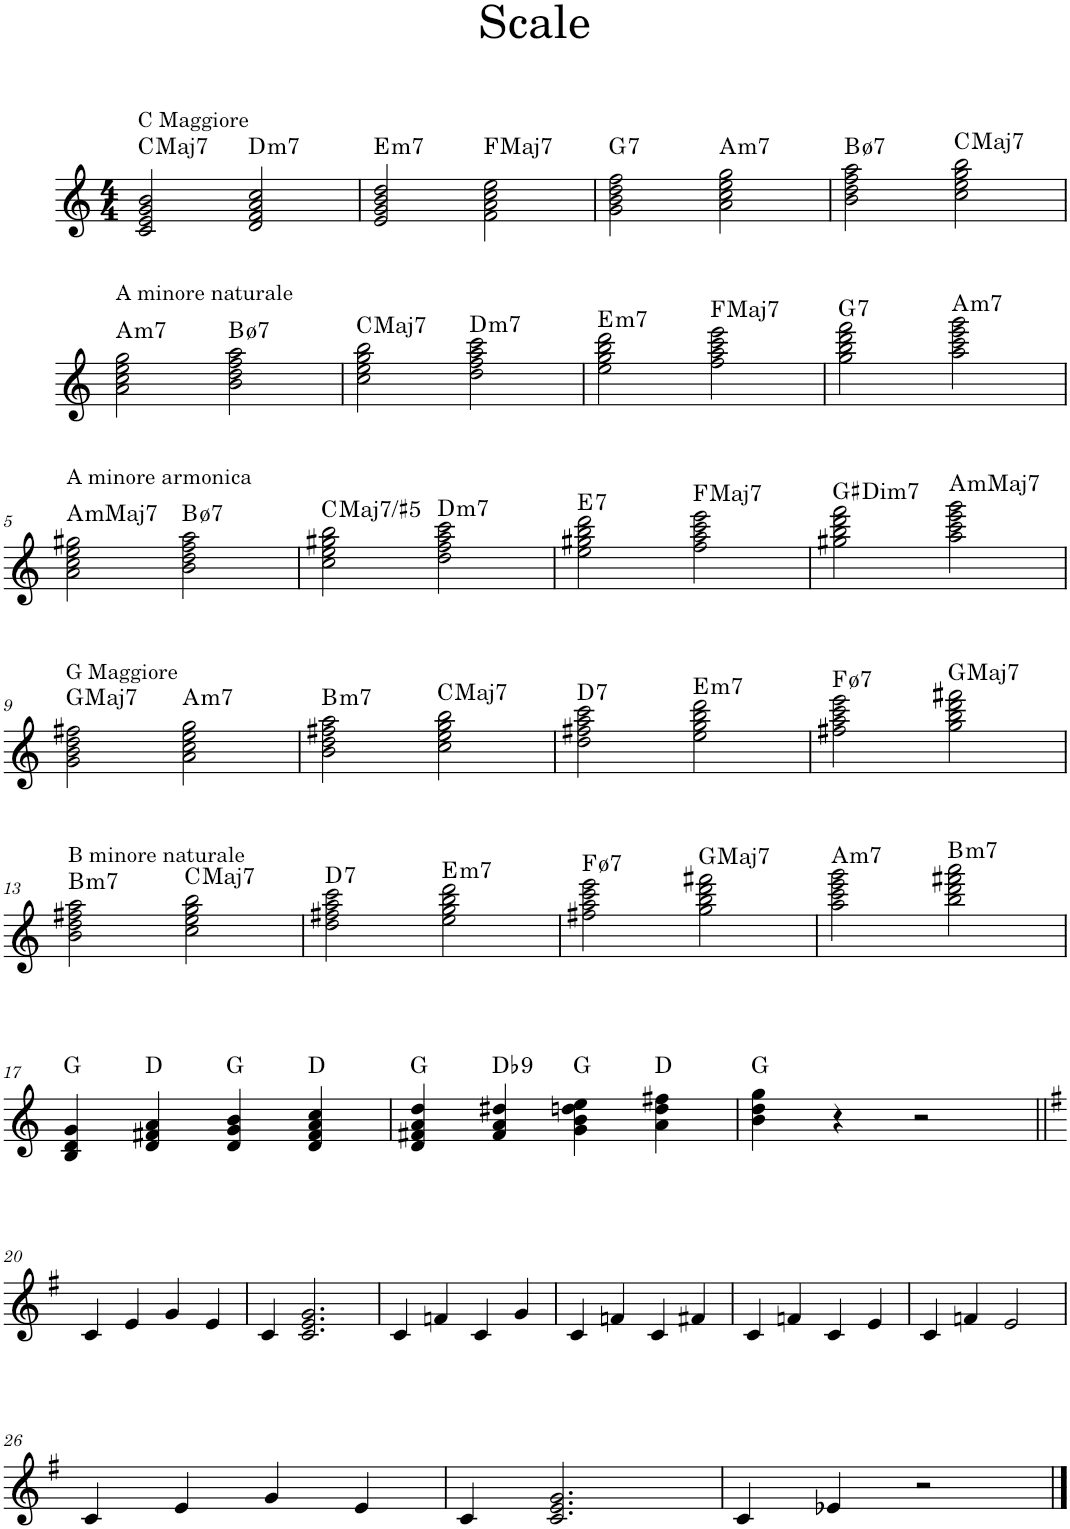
**kern	**harte
*part1	*part1
*staff1	*
*I"Piano	*
*I'Pno.	*
*clefG2	*
*k[]	*
*M4/4	*
=1	=1
!LO:TX:a:t=C Maggiore	!LO:H:kt=Maj7
2c/ 2e/ 2g/ 2b/	C:maj7
!	!LO:H:kt=m7
2d/ 2f/ 2a/ 2cc/	D:min7
=2	=2
!	!LO:H:kt=m7
2e/ 2g/ 2b/ 2dd/	E:min7
!	!LO:H:kt=Maj7
2f\ 2a\ 2cc\ 2ee\	F:maj7
=3	=3
!	!LO:H:kt=7
2g\ 2b\ 2dd\ 2ff\	G:7
!	!LO:H:kt=m7
2a\ 2cc\ 2ee\ 2gg\	A:min7
=4	=4
!	!LO:H:kt=7
2b\ 2dd\ 2ff\ 2aa\	B:hdim7
!	!LO:H:kt=Maj7
2cc\ 2ee\ 2gg\ 2bb\	C:maj7
!!LO:LB:g=z
=1	=1
!LO:TX:a:t=A minore naturale	!
!	!LO:H:kt=m7
2a\ 2cc\ 2ee\ 2gg\	A:min7
!	!LO:H:kt=7
2b\ 2dd\ 2ff\ 2aa\	B:hdim7
=2	=2
!	!LO:H:kt=Maj7
2cc\ 2ee\ 2gg\ 2bb\	C:maj7
!	!LO:H:kt=m7
2dd\ 2ff\ 2aa\ 2ccc\	D:min7
=3	=3
!	!LO:H:kt=m7
2ee\ 2gg\ 2bb\ 2ddd\	E:min7
!	!LO:H:kt=Maj7
2ff\ 2aa\ 2ccc\ 2eee\	F:maj7
=4	=4
!	!LO:H:kt=7
2gg\ 2bb\ 2ddd\ 2fff\	G:7
!	!LO:H:kt=m7
2aa\ 2ccc\ 2eee\ 2ggg\	A:min7
!!LO:LB:g=z
=5	=5
!LO:TX:a:t=A minore armonica	!
!	!LO:H:kt=mMaj7
2a\ 2cc\ 2ee\ 2gg#X\	A:minmaj7
!	!LO:H:kt=7
2b\ 2dd\ 2ff\ 2aa\	B:hdim7
=6	=6
!	!LO:H:kt=Maj7/
2cc\ 2ee\ 2gg#X\ 2bb\	C:(3,#5)
!	!LO:H:kt=m7
2dd\ 2ff\ 2aa\ 2ccc\	D:min7
=7	=7
!	!LO:H:kt=7
2ee\ 2gg#X\ 2bb\ 2ddd\	E:7
!	!LO:H:kt=Maj7
2ff\ 2aa\ 2ccc\ 2eee\	F:maj7
=8	=8
!	!LO:H:kt=Dim7
2gg#X\ 2bb\ 2ddd\ 2fff\	G#:dim7
!	!LO:H:kt=mMaj7
2aa\ 2ccc\ 2eee\ 2ggg\	A:minmaj7
!!LO:LB:g=z
=9	=9
!LO:TX:a:t=G Maggiore	!LO:H:kt=Maj7
2g\ 2b\ 2dd\ 2ff#X\	G:maj7
!	!LO:H:kt=m7
2a\ 2cc\ 2ee\ 2gg\	A:min7
=10	=10
!	!LO:H:kt=m7
2b\ 2dd\ 2ff#X\ 2aa\	B:min7
!	!LO:H:kt=Maj7
2cc\ 2ee\ 2gg\ 2bb\	C:maj7
=11	=11
!	!LO:H:kt=7
2dd\ 2ff#X\ 2aa\ 2ccc\	D:7
!	!LO:H:kt=m7
2ee\ 2gg\ 2bb\ 2ddd\	E:min7
=12	=12
!	!LO:H:kt=7
2ff#X\ 2aa\ 2ccc\ 2eee\	F:hdim7
!	!LO:H:kt=Maj7
2gg\ 2bb\ 2ddd\ 2fff#X\	G:maj7
!!LO:LB:g=z
=13	=13
!LO:TX:a:t=B minore naturale	!LO:H:kt=m7
2b\ 2dd\ 2ff#X\ 2aa\	B:min7
!	!LO:H:kt=Maj7
2cc\ 2ee\ 2gg\ 2bb\	C:maj7
=14	=14
!	!LO:H:kt=7
2dd\ 2ff#X\ 2aa\ 2ccc\	D:7
!	!LO:H:kt=m7
2ee\ 2gg\ 2bb\ 2ddd\	E:min7
=15	=15
!	!LO:H:kt=7
2ff#X\ 2aa\ 2ccc\ 2eee\	F:hdim7
!	!LO:H:kt=Maj7
2gg\ 2bb\ 2ddd\ 2fff#X\	G:maj7
=16	=16
!	!LO:H:kt=m7
2aa\ 2ccc\ 2eee\ 2ggg\	A:min7
!	!LO:H:kt=m7
2bb\ 2ddd\ 2fff#X\ 2aaa\	B:min7
!!LO:LB:g=z
=17	=17
4B/ 4d/ 4g/	G:maj
4d/ 4f#X/ 4a/	D:maj
4d/ 4g/ 4b/	G:maj
4d/ 4f#/ 4a/ 4cc/	D:maj
=18	=18
4d/ 4f#X/ 4a/ 4dd/	G:maj
!	!LO:H:kt=9
4f#/ 4a/ 4dd#X/	Db:9
4g\ 4b\ 4ddn\ 4ee\	G:maj
4a\ 4dd\ 4ff#X\	D:maj
=19	=19
4b\ 4dd\ 4gg\	G:maj
4r	.
2r	.
!!LO:LB:g=z
=20||	=20||
*k[f#]	*
4c/	.
4e/	.
4g/	.
4e/	.
=21	=21
4c/	.
2.c/ 2.e/ 2.g/	.
=22	=22
4c/	.
4fn/	.
4c/	.
4g/	.
=23	=23
4c/	.
4fn/	.
4c/	.
4f#X/	.
=24	=24
4c/	.
4fn/	.
4c/	.
4e/	.
=25	=25
4c/	.
4fn/	.
2e/	.
!!LO:LB:g=z
=26	=26
4c/	.
4e/	.
4g/	.
4e/	.
=27	=27
4c/	.
2.c/ 2.e/ 2.g/	.
=28	=28
4c/	.
4e-X/	.
2r	.
==	==
*-	*-
